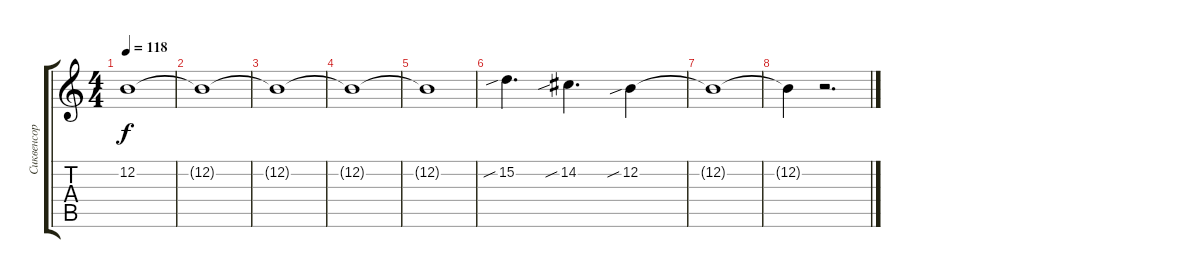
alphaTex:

\track ("Сиквенсор" "Сиквенсор") {instrument stringensemble1}
\staff {score tabs}
\tuning (E4 B3 G3 D3 A2 E2) {hide}
\ts (4 4)
\tempo 118
\clef g2
\ks c
12.2{t}.1{dy f} |
12.2{t}.1 |
12.2{t}.1 |
12.2{t}.1 |
12.2{t}.1 |
15.2{sib}.4{d} 14.2{sib}.4{d} 12.2{sib}.4 |
12.2{t}.1 |
12.2{t}.4 r.2{d}
